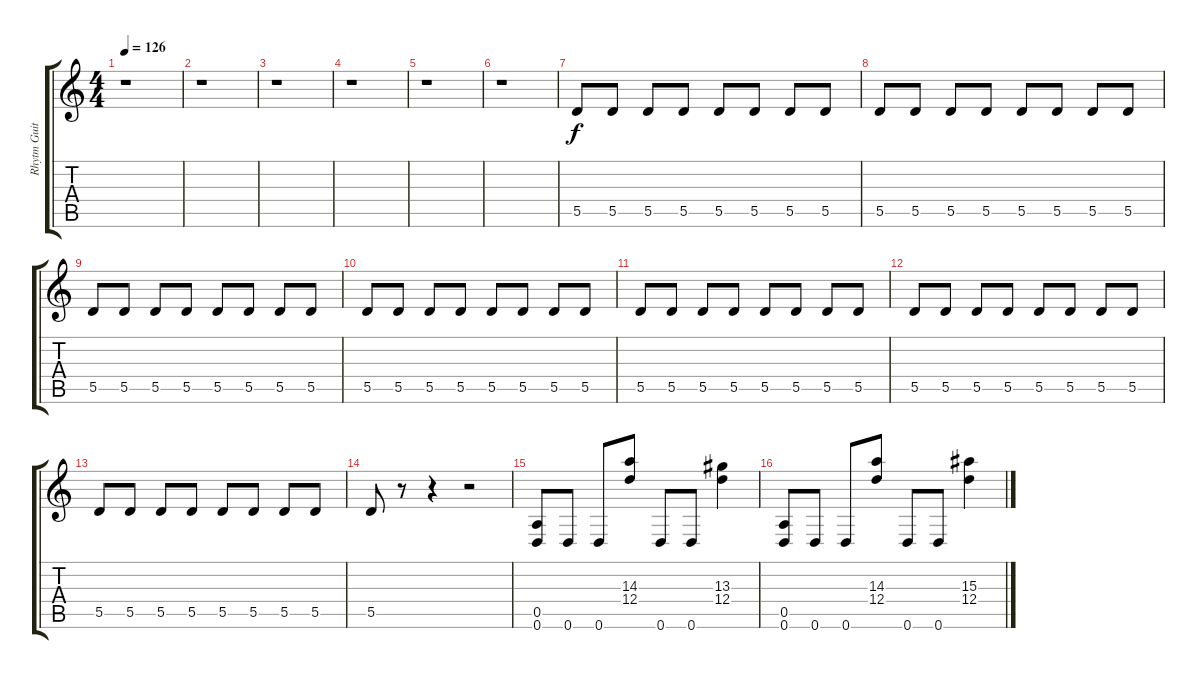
\track ("Rhytm Guitar" "Rhytm Guit") {instrument distortionguitar}
\staff {score tabs}
\tuning (E4 B3 G3 D3 A2 D2) {hide}
\ts (4 4)
\tempo 126
\clef g2
\ks c
r.1{dy f} |
r.1 |
r.1 |
r.1 |
r.1 |
r.1 |
5.5.8 5.5.8 5.5.8 5.5.8 5.5.8 5.5.8 5.5.8 5.5.8 |
5.5.8 5.5.8 5.5.8 5.5.8 5.5.8 5.5.8 5.5.8 5.5.8 |
5.5.8 5.5.8 5.5.8 5.5.8 5.5.8 5.5.8 5.5.8 5.5.8 |
5.5.8 5.5.8 5.5.8 5.5.8 5.5.8 5.5.8 5.5.8 5.5.8 |
5.5.8 5.5.8 5.5.8 5.5.8 5.5.8 5.5.8 5.5.8 5.5.8 |
5.5.8 5.5.8 5.5.8 5.5.8 5.5.8 5.5.8 5.5.8 5.5.8 |
5.5.8 5.5.8 5.5.8 5.5.8 5.5.8 5.5.8 5.5.8 5.5.8 |
5.5.8 r.8 r.4 r.2 |
(0.5 0.6).8 0.6.8 0.6.8 (14.3 12.4).8 0.6.8 0.6.8 (13.3 12.4).4 |
(0.5 0.6).8 0.6.8 0.6.8 (14.3 12.4).8 0.6.8 0.6.8 (15.3 12.4).4
